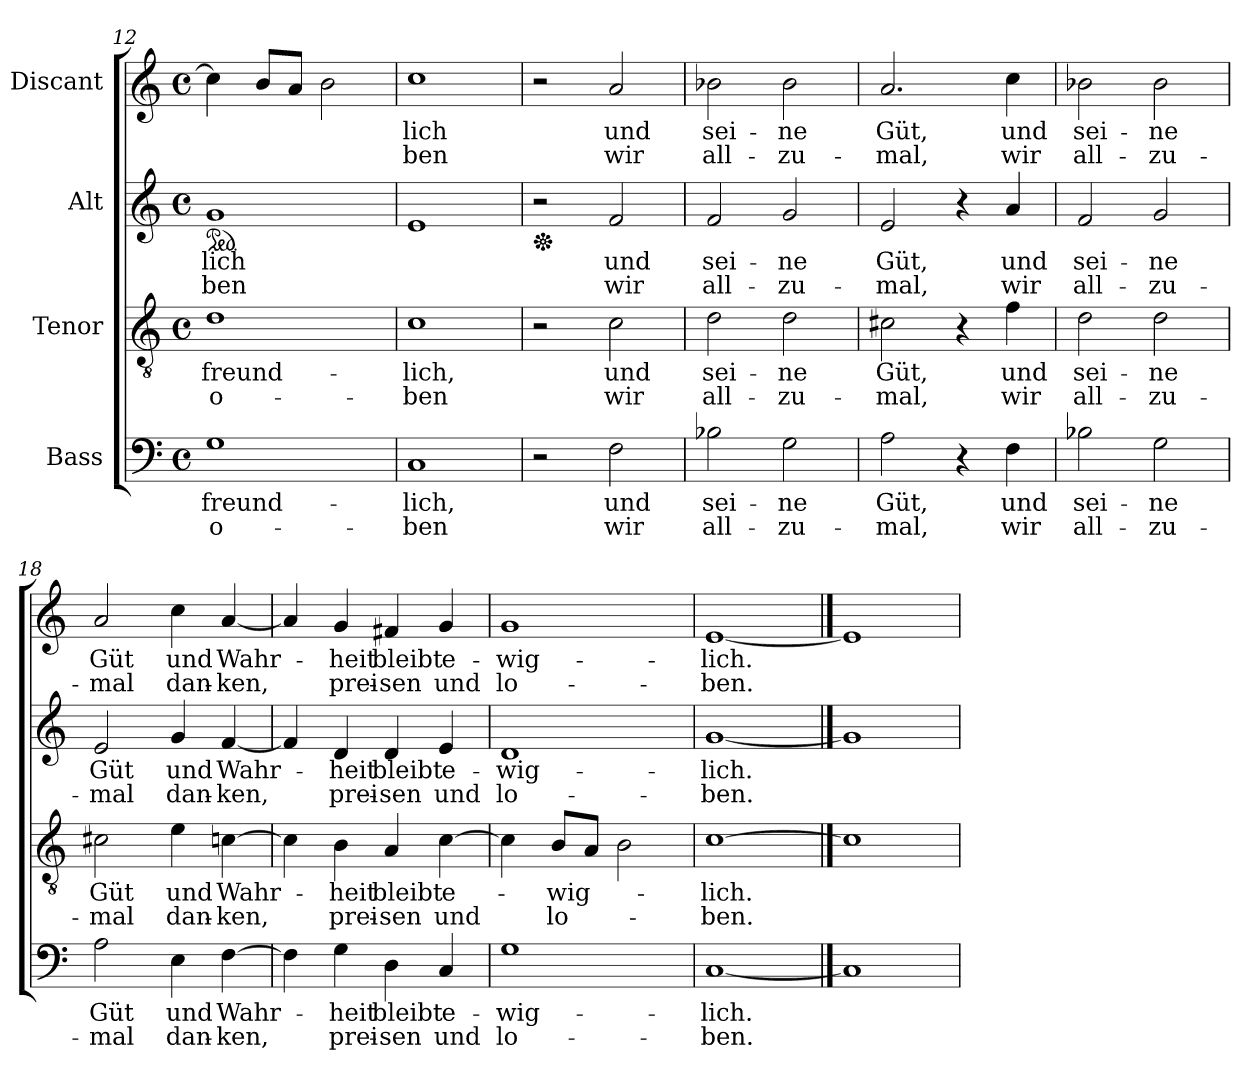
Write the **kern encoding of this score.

**kern	**text	**text	**kern	**text	**text	**kern	**text	**text	**kern	**text	**text
*part4	*part4	*part4	*part3	*part3	*part3	*part2	*part2	*part2	*part1	*part1	*part1
*staff4	*staff4	*staff4	*staff3	*staff3	*staff3	*staff2	*staff2	*staff2	*staff1	*staff1	*staff1
*I"Bass	*	*	*I"Tenor	*	*	*I"Alt	*	*	*I"Discant	*	*
*clefF4	*	*	*clefGv2	*	*	*clefG2	*	*	*clefG2	*	*
*k[]	*	*	*k[]	*	*	*k[]	*	*	*k[]	*	*
*M4/4	*	*	*M4/4	*	*	*M4/4	*	*	*M4/4	*	*
*met(c)	*	*	*met(c)	*	*	*met(c)	*	*	*met(c)	*	*
=12	=12	=12	=12	=12	=12	=12	=12	=12	=12	=12	=12
!	!LO:LY:b	!LO:LY:b	!	!LO:LY:b	!LO:LY:b	!	!	!	!	!	!
*	*	*	*	*	*	*ped	*	*	*	*	*
!	!	!	!	!	!	!	!LO:LY:b	!LO:LY:b	!	!	!
1G	freund-	o-	1d	freund-	o-	1g	-lich	-ben	4cc\]	.	.
.	.	.	.	.	.	.	.	.	8b/L	.	.
.	.	.	.	.	.	.	.	.	8a/J	.	.
.	.	.	.	.	.	.	.	.	2b\	.	.
=13	=13	=13	=13	=13	=13	=13	=13	=13	=13	=13	=13
!	!LO:LY:b	!LO:LY:b	!	!LO:LY:b	!LO:LY:b	!	!	!	!	!LO:LY:b	!LO:LY:b
1C	-lich,	-ben	1c	-lich,	-ben	1e	.	.	1cc	-lich	-ben
=14	=14	=14	=14	=14	=14	=14	=14	=14	=14	=14	=14
*	*	*	*	*	*	*Xped	*	*	*	*	*
2r	.	.	2r	.	.	2r	.	.	2r	.	.
!	!LO:LY:b	!LO:LY:b	!	!LO:LY:b	!LO:LY:b	!	!LO:LY:b	!LO:LY:b	!	!LO:LY:b	!LO:LY:b
2F\	und	wir	2c\	und	wir	2f/	und	wir	2a/	und	wir
=15	=15	=15	=15	=15	=15	=15	=15	=15	=15	=15	=15
!	!LO:LY:b	!LO:LY:b	!	!LO:LY:b	!LO:LY:b	!	!LO:LY:b	!LO:LY:b	!	!LO:LY:b	!LO:LY:b
2B-X\	sei-	all-	2d\	sei-	all-	2f/	sei-	all-	2b-X\	sei-	all-
!	!LO:LY:b	!LO:LY:b	!	!LO:LY:b	!LO:LY:b	!	!LO:LY:b	!LO:LY:b	!	!LO:LY:b	!LO:LY:b
2G\	-ne	-zu-	2d\	-ne	-zu-	2g/	-ne	-zu-	2b-\	-ne	-zu-
!!LO:LB:g=z
=16	=16	=16	=16	=16	=16	=16	=16	=16	=16	=16	=16
!	!LO:LY:b	!LO:LY:b	!	!LO:LY:b	!LO:LY:b	!	!LO:LY:b	!LO:LY:b	!	!LO:LY:b	!LO:LY:b
2A\	Güt,	-mal,	2c#X\	Güt,	-mal,	2e/	Güt,	-mal,	2.a/	Güt,	-mal,
4r	.	.	4r	.	.	4r	.	.	.	.	.
!	!LO:LY:b	!LO:LY:b	!	!LO:LY:b	!LO:LY:b	!	!LO:LY:b	!LO:LY:b	!	!LO:LY:b	!LO:LY:b
4F\	und	wir	4f\	und	wir	4a/	und	wir	4cc\	und	wir
=17	=17	=17	=17	=17	=17	=17	=17	=17	=17	=17	=17
!	!LO:LY:b	!LO:LY:b	!	!LO:LY:b	!LO:LY:b	!	!LO:LY:b	!LO:LY:b	!	!LO:LY:b	!LO:LY:b
2B-X\	sei-	all-	2d\	sei-	all-	2f/	sei-	all-	2b-X\	sei-	all-
!	!LO:LY:b	!LO:LY:b	!	!LO:LY:b	!LO:LY:b	!	!LO:LY:b	!LO:LY:b	!	!LO:LY:b	!LO:LY:b
2G\	-ne	-zu-	2d\	-ne	-zu-	2g/	-ne	-zu-	2b-\	-ne	-zu-
=18	=18	=18	=18	=18	=18	=18	=18	=18	=18	=18	=18
!	!LO:LY:b	!LO:LY:b	!	!LO:LY:b	!LO:LY:b	!	!LO:LY:b	!LO:LY:b	!	!LO:LY:b	!LO:LY:b
2A\	Güt	-mal	2c#X\	Güt	-mal	2e/	Güt	-mal	2a/	Güt	-mal
!	!LO:LY:b	!LO:LY:b	!	!LO:LY:b	!LO:LY:b	!	!LO:LY:b	!LO:LY:b	!	!LO:LY:b	!LO:LY:b
4E\	und	dan-	4e\	und	dan-	4g/	und	dan-	4cc\	und	dan-
!	!LO:LY:b	!LO:LY:b	!	!LO:LY:b	!LO:LY:b	!	!LO:LY:b	!LO:LY:b	!	!LO:LY:b	!LO:LY:b
[4F\	Wahr-	-ken,	[4cn\	Wahr-	-ken,	[4f/	Wahr-	-ken,	[4a/	Wahr-	-ken,
=19	=19	=19	=19	=19	=19	=19	=19	=19	=19	=19	=19
4F\]	.	.	4c\]	.	.	4f/]	.	.	4a/]	.	.
!	!LO:LY:b	!LO:LY:b	!	!LO:LY:b	!LO:LY:b	!	!LO:LY:b	!LO:LY:b	!	!LO:LY:b	!LO:LY:b
4G\	-heit	prei-	4B\	-heit	prei-	4d/	-heit	prei-	4g/	-heit	prei-
!	!LO:LY:b	!LO:LY:b	!	!LO:LY:b	!LO:LY:b	!	!LO:LY:b	!LO:LY:b	!	!LO:LY:b	!LO:LY:b
4D\	bleibt	-sen	4A/	bleibt	-sen	4d/	bleibt	-sen	4f#X/	bleibt	-sen
!	!LO:LY:b	!LO:LY:b	!	!LO:LY:b	!LO:LY:b	!	!LO:LY:b	!LO:LY:b	!	!LO:LY:b	!LO:LY:b
4C/	e-	und	[4c\	e-	-und	4e/	e-	und	4g/	e-	und
=20	=20	=20	=20	=20	=20	=20	=20	=20	=20	=20	=20
!	!LO:LY:b	!LO:LY:b	!	!	!	!	!LO:LY:b	!LO:LY:b	!	!LO:LY:b	!LO:LY:b
1G	-wig-	lo-	4c\]	.	.	1d	-wig-	lo-	1g	-wig-	lo-
!	!	!	!	!LO:LY:b	!LO:LY:b	!	!	!	!	!	!
.	.	.	8B/L	-wig-	lo-	.	.	.	.	.	.
.	.	.	8A/J	.	.	.	.	.	.	.	.
.	.	.	2B\	.	.	.	.	.	.	.	.
=21	=21	=21	=21	=21	=21	=21	=21	=21	=21	=21	=21
!	!LO:LY:b	!LO:LY:b	!	!LO:LY:b	!LO:LY:b	!	!LO:LY:b	!LO:LY:b	!	!LO:LY:b	!LO:LY:b
[1C	-lich.	-ben.	[1c	-lich.	-ben.	[1g	-lich.	-ben.	[1e	-lich.	-ben.
==22	==22	==22	==22	==22	==22	==22	==22	==22	==22	==22	==22
1C]	.	.	1c]	.	.	1g]	.	.	1e]	.	.
=	=	=	=	=	=	=	=	=	=	=	=
*-	*-	*-	*-	*-	*-	*-	*-	*-	*-	*-	*-
